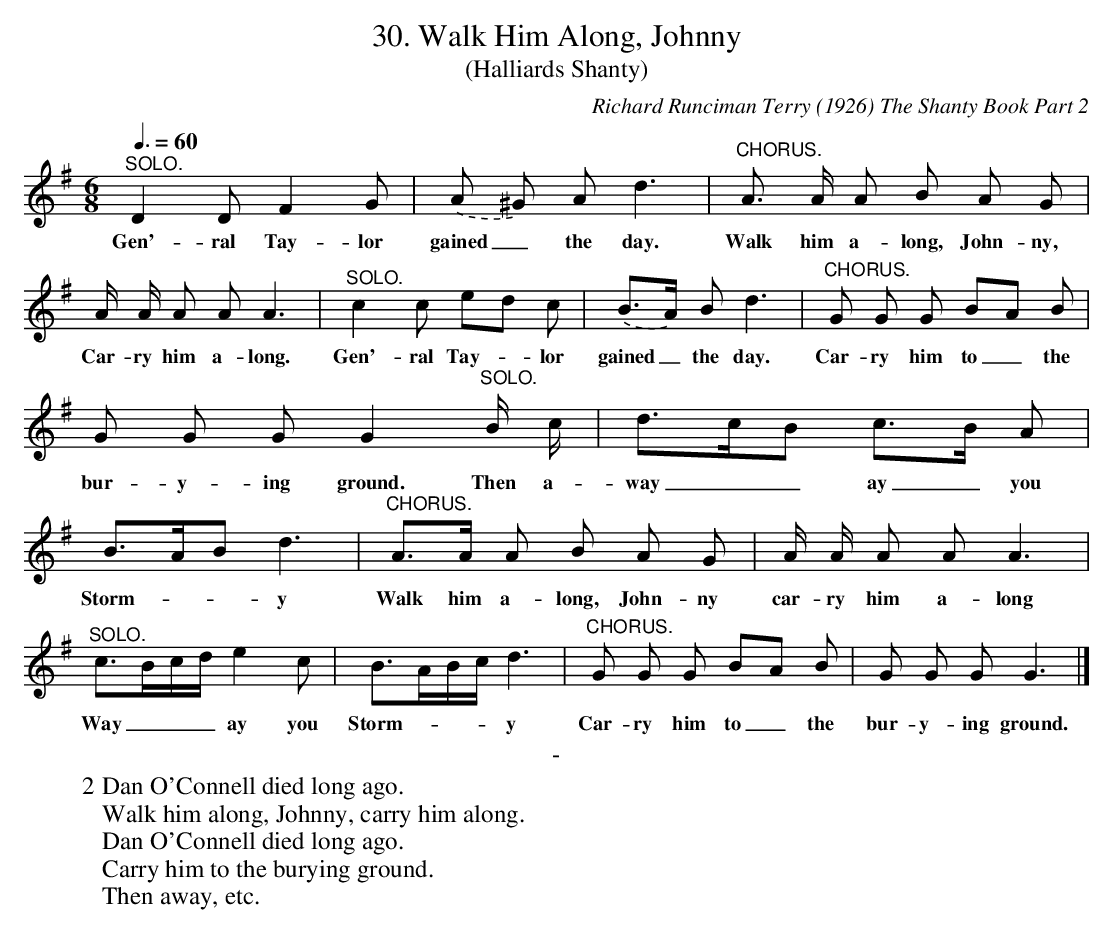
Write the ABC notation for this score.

X:1
T:30. Walk Him Along, Johnny
T:(Halliards Shanty)
C:Richard Runciman Terry (1926) The Shanty Book Part 2
L:1/8
Q:3/8=60
M:6/8
K:G
"^SOLO." D2 D F2 G | .(A ^G) A d3 | "^CHORUS." A> A A B A G | A/ A/ A A A3 |
w: Gen'-ral Tay-lor | gained_ the day. | Walk him a-long, John-ny, | Car-ry him a-long. |
"^SOLO." c2 c ed c | .(B>A) B d3 | "^CHORUS." G G G BA B |
w: Gen'-ral Tay-_lor gained_ the day. | Car-ry him to_ the |
G G G G2 "^SOLO." B/ c/ | d>cB c>B A | B>AB d3 |
w: bur-y-ing ground. Then a- | way__ ay_ you | Storm-__y |
"^CHORUS." A>A A B A G | A/ A/ A A A3 | "^SOLO." c>Bc/d/ e2 c |
w: Walk him a-long, John-ny | car-ry him a-long | Way___ ay you |
B>AB/c/ d3 | "^CHORUS." G G G BA B | G G G G3 |]
w: Storm-___y | Car-ry him to_ the | bur-y-ing ground. |
T: -
W: 2 Dan O'Connell died long ago.
W: Walk him along, Johnny, carry him along.
W: Dan O'Connell died long ago.
W: Carry him to the burying ground.
W: Then away, etc.
